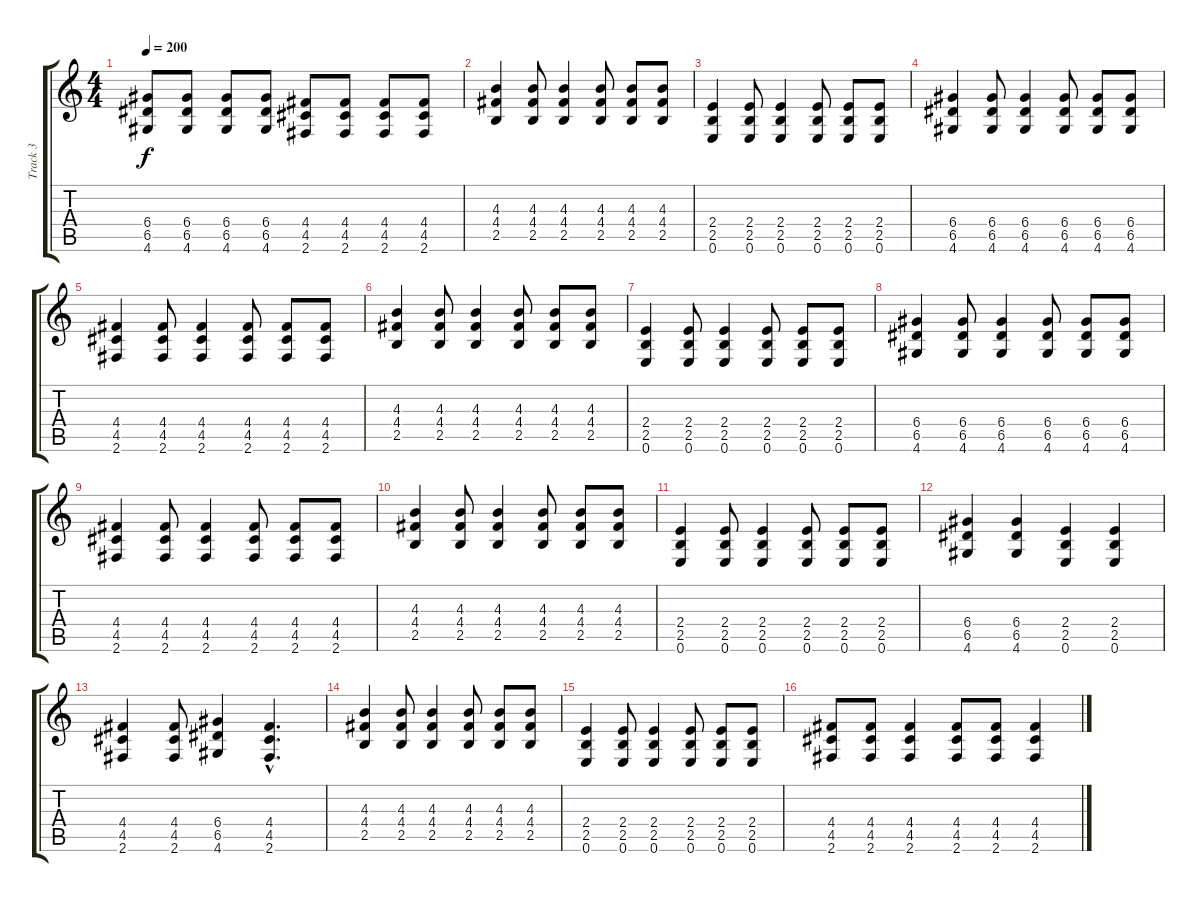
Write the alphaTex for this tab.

\track ("Track 3" "Track 3") {instrument distortionguitar}
\staff {score tabs}
\tuning (E4 B3 G3 D3 A2 E2) {hide}
\ts (4 4)
\tempo 200
\clef g2
\ks c
(6.4 6.5 4.6).8{dy f} (6.4 6.5 4.6).8 (6.4 6.5 4.6).8 (6.4 6.5 4.6).8 (4.4 4.5 2.6).8 (4.4 4.5 2.6).8 (4.4 4.5 2.6).8 (4.4 4.5 2.6).8 |
(4.3 4.4 2.5).4 (4.3 4.4 2.5).8 (4.3 4.4 2.5).4 (4.3 4.4 2.5).8 (4.3 4.4 2.5).8 (4.3 4.4 2.5).8 |
(2.4 2.5 0.6).4 (2.4 2.5 0.6).8 (2.4 2.5 0.6).4 (2.4 2.5 0.6).8 (2.4 2.5 0.6).8 (2.4 2.5 0.6).8 |
(6.4 6.5 4.6).4 (6.4 6.5 4.6).8 (6.4 6.5 4.6).4 (6.4 6.5 4.6).8 (6.4 6.5 4.6).8 (6.4 6.5 4.6).8 |
(4.4 4.5 2.6).4 (4.4 4.5 2.6).8 (4.4 4.5 2.6).4 (4.4 4.5 2.6).8 (4.4 4.5 2.6).8 (4.4 4.5 2.6).8 |
(4.3 4.4 2.5).4 (4.3 4.4 2.5).8 (4.3 4.4 2.5).4 (4.3 4.4 2.5).8 (4.3 4.4 2.5).8 (4.3 4.4 2.5).8 |
(2.4 2.5 0.6).4 (2.4 2.5 0.6).8 (2.4 2.5 0.6).4 (2.4 2.5 0.6).8 (2.4 2.5 0.6).8 (2.4 2.5 0.6).8 |
(6.4 6.5 4.6).4 (6.4 6.5 4.6).8 (6.4 6.5 4.6).4 (6.4 6.5 4.6).8 (6.4 6.5 4.6).8 (6.4 6.5 4.6).8 |
(4.4 4.5 2.6).4 (4.4 4.5 2.6).8 (4.4 4.5 2.6).4 (4.4 4.5 2.6).8 (4.4 4.5 2.6).8 (4.4 4.5 2.6).8 |
(4.3 4.4 2.5).4 (4.3 4.4 2.5).8 (4.3 4.4 2.5).4 (4.3 4.4 2.5).8 (4.3 4.4 2.5).8 (4.3 4.4 2.5).8 |
(2.4 2.5 0.6).4 (2.4 2.5 0.6).8 (2.4 2.5 0.6).4 (2.4 2.5 0.6).8 (2.4 2.5 0.6).8 (2.4 2.5 0.6).8 |
(6.4 6.5 4.6).4 (6.4 6.5 4.6).4 (2.4 2.5 0.6).4 (2.4 2.5 0.6).4 |
(4.4 4.5 2.6).4 (4.4 4.5 2.6).8 (6.4 6.5 4.6).4 (4.4{hac} 4.5{hac} 2.6{hac}).4{d} |
(4.3 4.4 2.5).4 (4.3 4.4 2.5).8 (4.3 4.4 2.5).4 (4.3 4.4 2.5).8 (4.3 4.4 2.5).8 (4.3 4.4 2.5).8 |
(2.4 2.5 0.6).4 (2.4 2.5 0.6).8 (2.4 2.5 0.6).4 (2.4 2.5 0.6).8 (2.4 2.5 0.6).8 (2.4 2.5 0.6).8 |
(4.4 4.5 2.6).8 (4.4 4.5 2.6).8 (4.4 4.5 2.6).4 (4.4 4.5 2.6).8 (4.4 4.5 2.6).8 (4.4 4.5 2.6).4
